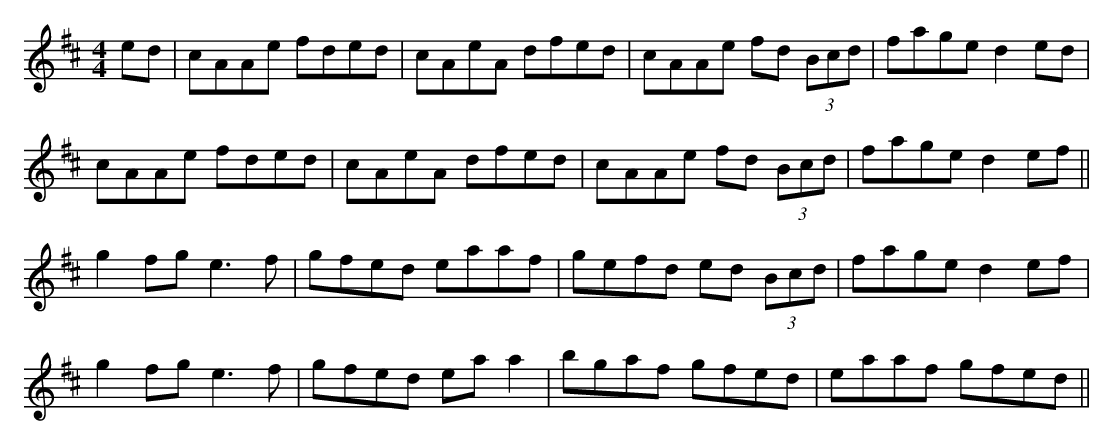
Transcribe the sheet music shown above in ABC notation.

X:1
M:4/4
K:Amix
ed|cAAe fded|cAeA dfed|cAAe fd (3Bcd|fage d2 ed|
cAAe fded|cAeA dfed|cAAe fd (3Bcd|fage d2 ef||
g2fg e3f|gfed eaaf|gefd ed (3Bcd|fage d2ef|
g2fg e3f|gfed ea a2|bgaf gfed|eaaf gfed||
